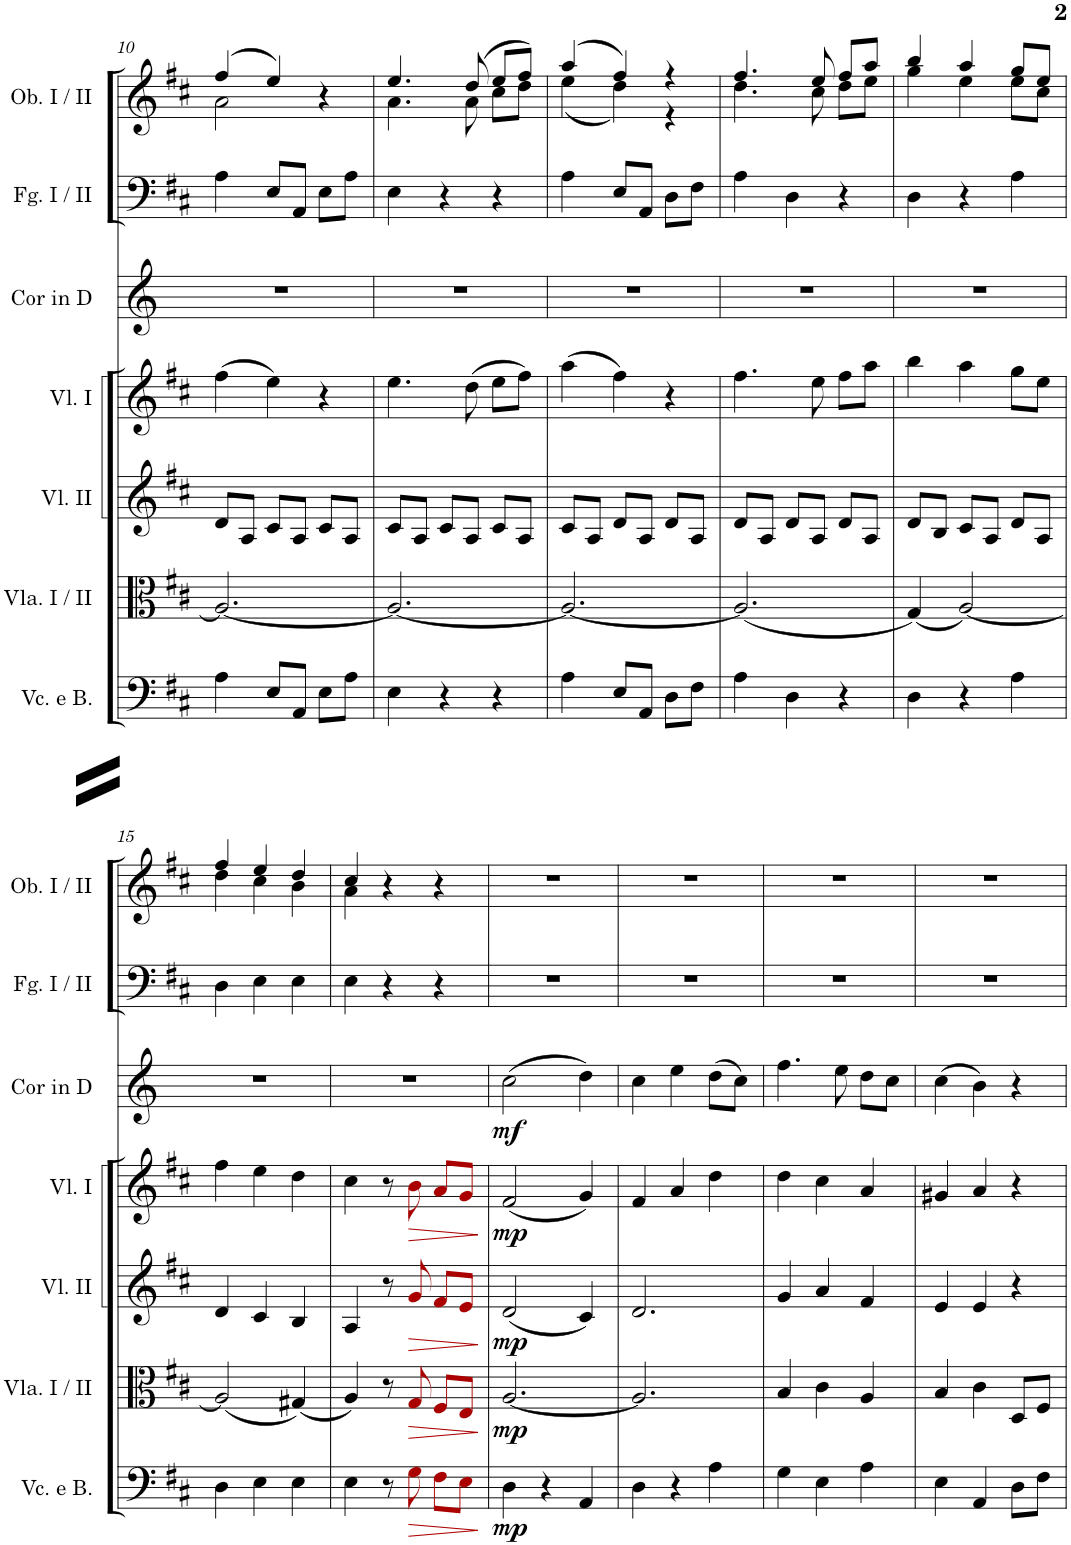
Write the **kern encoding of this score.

**kern	**dynam	**kern	**dynam	**kern	**dynam	**kern	**dynam	**kern	**dynam	**kern	**dynam	**kern	**kern
*part8	*part8	*part7	*part7	*part6	*part6	*part5	*part5	*part4	*part4	*part3	*part3	*part2	*part1
*staff8	*staff8	*staff7	*staff7	*staff6	*staff6	*staff5	*staff5	*staff4	*staff4	*staff3	*staff3	*staff2	*staff1
*I"Contrabasses	*	*I"Violoncello e Basso	*	*I"Viola I / II	*	*I"Violino II	*	*I"Violino I	*	*I"Corno principale in Re / D	*	*I"Fagotto I / II	*I"Oboe I / II
*I'Cbs.	*	*I'Vc. e B.	*	*I'Vla. I / II	*	*I'Vl. II	*	*I'Vl. I	*	*I'Cor in D	*	*I'Fg. I / II	*I'Ob. I / II
!!LO:PB:g=z
*clefF4	*	*clefF4	*	*clefC3	*	*clefG2	*	*clefG2	*	*clefG2	*	*clefF4	*clefG2
*Trd7c12	*	*	*	*	*	*	*	*	*	*Trd4c7	*	*	*
*k[f#c#]	*	*k[f#c#]	*	*k[f#c#]	*	*k[f#c#]	*	*k[f#c#]	*	*k[]	*	*k[f#c#]	*k[f#c#]
*M3/4	*	*M3/4	*	*M3/4	*	*M3/4	*	*M3/4	*	*M3/4	*	*M3/4	*M3/4
=10	=10	=10	=10	=10	=10	=10	=10	=10	=10	=10	=10	=10	=10
*	*	*	*	*	*	*	*	*	*	*	*	*	*^
4A	.	4A\	.	2.A/_	.	8d/L	.	(4ff#\	.	2.r	.	4A\	(4ff#/	2a\
.	.	.	.	.	.	8A/J	.	.	.	.	.	.	.	.
8E/L	.	8E/L	.	.	.	8c#/L	.	4ee\)	.	.	.	8E/L	4ee/)	.
8AA/J	.	8AA/J	.	.	.	8A/J	.	.	.	.	.	8AA/J	.	.
8E\L	.	8E\L	.	.	.	8c#/L	.	4r	.	.	.	8E\L	4r	4ryy
8A\J	.	8A\J	.	.	.	8A/J	.	.	.	.	.	8A\J	.	.
=11	=11	=11	=11	=11	=11	=11	=11	=11	=11	=11	=11	=11	=11	=11
4E	.	4E\	.	2.A/_	.	8c#/L	.	4.ee\	.	2.r	.	4E\	4.ee/	4.a\
.	.	.	.	.	.	8A/J	.	.	.	.	.	.	.	.
4r	.	4r	.	.	.	8c#/L	.	.	.	.	.	4r	.	.
.	.	.	.	.	.	8A/J	.	(8dd\	.	.	.	.	(8dd/	8a\
4r	.	4r	.	.	.	8c#/L	.	8ee\L	.	.	.	4r	8ee/L	8cc#\L
.	.	.	.	.	.	8A/J	.	8ff#\J)	.	.	.	.	8ff#/J)	8dd\J
=12	=12	=12	=12	=12	=12	=12	=12	=12	=12	=12	=12	=12	=12	=12
4A	.	4A\	.	2.A/_	.	8c#/L	.	(4aa\	.	2.r	.	4A\	(4aa/	(4ee\
.	.	.	.	.	.	8A/J	.	.	.	.	.	.	.	.
8E/L	.	8E/L	.	.	.	8d/L	.	4ff#\)	.	.	.	8E/L	4ff#/)	4dd\)
8AA/J	.	8AA/J	.	.	.	8A/J	.	.	.	.	.	8AA/J	.	.
8D\L	.	8D\L	.	.	.	8d/L	.	4r	.	.	.	8D\L	4r	4r
8F#\J	.	8F#\J	.	.	.	8A/J	.	.	.	.	.	8F#\J	.	.
=13	=13	=13	=13	=13	=13	=13	=13	=13	=13	=13	=13	=13	=13	=13
4A	.	4A\	.	(2.A/]	.	8d/L	.	4.ff#\	.	2.r	.	4A\	4.ff#/	4.dd\
.	.	.	.	.	.	8A/J	.	.	.	.	.	.	.	.
4D	.	4D\	.	.	.	8d/L	.	.	.	.	.	4D\	.	.
.	.	.	.	.	.	8A/J	.	8ee\	.	.	.	.	8ee/	8cc#\
4r	.	4r	.	.	.	8d/L	.	8ff#\L	.	.	.	4r	8ff#/L	8dd\L
.	.	.	.	.	.	8A/J	.	8aa\J	.	.	.	.	8aa/J	8ee\J
=14	=14	=14	=14	=14	=14	=14	=14	=14	=14	=14	=14	=14	=14	=14
4D	.	4D\	.	(4G/)	.	8d/L	.	4bb\	.	2.r	.	4D\	4bb/	4gg\
.	.	.	.	.	.	8B/J	.	.	.	.	.	.	.	.
4r	.	4r	.	[2A/)	.	8c#/L	.	4aa\	.	.	.	4r	4aa/	4ee\
.	.	.	.	.	.	8A/J	.	.	.	.	.	.	.	.
4A	.	4A\	.	.	.	8d/L	.	8gg\L	.	.	.	4A\	8gg/L	8ee\L
.	.	.	.	.	.	8A/J	.	8ee\J	.	.	.	.	8ee/J	8cc#\J
!!LO:LB:g=z	!!
=15	=15	=15	=15	=15	=15	=15	=15	=15	=15	=15	=15	=15	=15	=15
4D	.	4D\	.	(2A/]	.	4d/	.	4ff#\	.	2.r	.	4D\	4ff#/	4dd\
4E	.	4E\	.	.	.	4c#/	.	4ee\	.	.	.	4E\	4ee/	4cc#\
4E	.	4E\	.	(4G#X/)	.	4B/	.	4dd\	.	.	.	4E\	4dd/	4b\
=16	=16	=16	=16	=16	=16	=16	=16	=16	=16	=16	=16	=16	=16	=16
4E	.	4E\	.	4A/)	.	4A/	.	4cc#\	.	2.r	.	4E\	4cc#/	4a\
8r	.	8r	.	8r	.	8r	.	8r	.	.	.	4r	4r	2ryy
!	!LO:HP:b	!	!LO:HP:b	!	!LO:HP:b	!	!LO:HP:b	!	!LO:HP:b	!	!	!	!	!
8G	>	8Gi\	>	8Gi/	>	8gi/	>	8bi\	>	.	.	.	.	.
8F#\L	.	8F#i\L	.	8F#i/L	.	8f#i/L	.	8ai/L	.	.	.	4r	4r	.
8E\J	.	8Ei\J	.	8Ei/J	.	8ei/J	.	8gi/J	.	.	.	.	.	.
*	*	*	*	*	*	*	*	*	*	*	*	*	*v	*v
.	]	.	]	.	]	.	]	.	]	.	.	.	.
=17	=17	=17	=17	=17	=17	=17	=17	=17	=17	=17	=17	=17	=17
!	!LO:DY:b	!	!LO:DY:b	!	!LO:DY:b	!	!LO:DY:b	!	!LO:DY:b	!	!LO:DY:b	!	!
4D	mp	4D\	mp	[2.A/	mp	(2d/	mp	(2f#/	mp	(2cc\	mf	2.r	2.r
4r	.	4r	.	.	.	.	.	.	.	.	.	.	.
4AA	.	4AA/	.	.	.	4c#/)	.	4g/)	.	4dd\)	.	.	.
=18	=18	=18	=18	=18	=18	=18	=18	=18	=18	=18	=18	=18	=18
4D	.	4D\	.	2.A/]	.	2.d/	.	4f#/	.	4cc\	.	2.r	2.r
4r	.	4r	.	.	.	.	.	4a/	.	4ee\	.	.	.
4A	.	4A\	.	.	.	.	.	4dd\	.	(8dd\L	.	.	.
.	.	.	.	.	.	.	.	.	.	8cc\J)	.	.	.
=19	=19	=19	=19	=19	=19	=19	=19	=19	=19	=19	=19	=19	=19
4G	.	4G\	.	4B/	.	4g/	.	4dd\	.	4.ff\	.	2.r	2.r
4D	.	4E\	.	4c#\	.	4a/	.	4cc#\	.	.	.	.	.
.	.	.	.	.	.	.	.	.	.	8ee\	.	.	.
4A	.	4A\	.	4A/	.	4f#/	.	4a/	.	8dd\L	.	.	.
.	.	.	.	.	.	.	.	.	.	8cc\J	.	.	.
=20	=20	=20	=20	=20	=20	=20	=20	=20	=20	=20	=20	=20	=20
4E	.	4E\	.	4B/	.	4e/	.	4g#X/	.	(4cc\	.	2.r	2.r
4AA	.	4AA/	.	4c#\	.	4e/	.	4a/	.	4b\)	.	.	.
8D\L	.	8D\L	.	8D/L	.	4r	.	4r	.	4r	.	.	.
8F#\J	.	8F#\J	.	8F#/J	.	.	.	.	.	.	.	.	.
=	=	=	=	=	=	=	=	=	=	=	=	=	=
*-	*-	*-	*-	*-	*-	*-	*-	*-	*-	*-	*-	*-	*-
